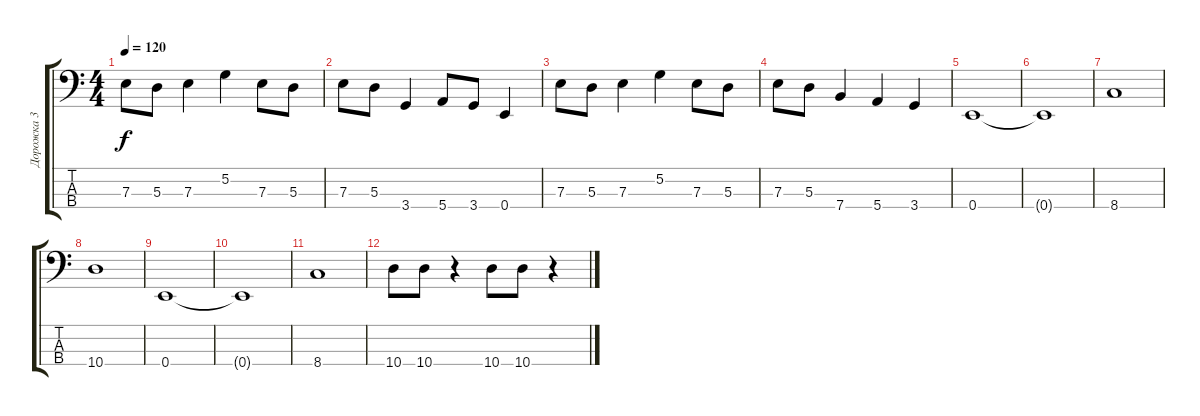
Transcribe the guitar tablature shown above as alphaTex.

\track ("Дорожка 3" "Дорожка 3") {instrument electricbassfinger}
\staff {score tabs}
\tuning (G2 D2 A1 E1) {hide}
\ts (4 4)
\tempo 120
\clef f4
\ks c
7.3.8{dy f} 5.3.8 7.3.4 5.2.4 7.3.8 5.3.8 |
7.3.8 5.3.8 3.4.4 5.4.8 3.4.8 0.4.4 |
7.3.8 5.3.8 7.3.4 5.2.4 7.3.8 5.3.8 |
7.3.8 5.3.8 7.4.4 5.4.4 3.4.4 |
0.4.1 |
0.4{t}.1 |
8.4.1 |
10.4.1 |
0.4.1 |
0.4{t}.1 |
8.4.1 |
10.4.8 10.4.8 r.4 10.4.8 10.4.8 r.4
